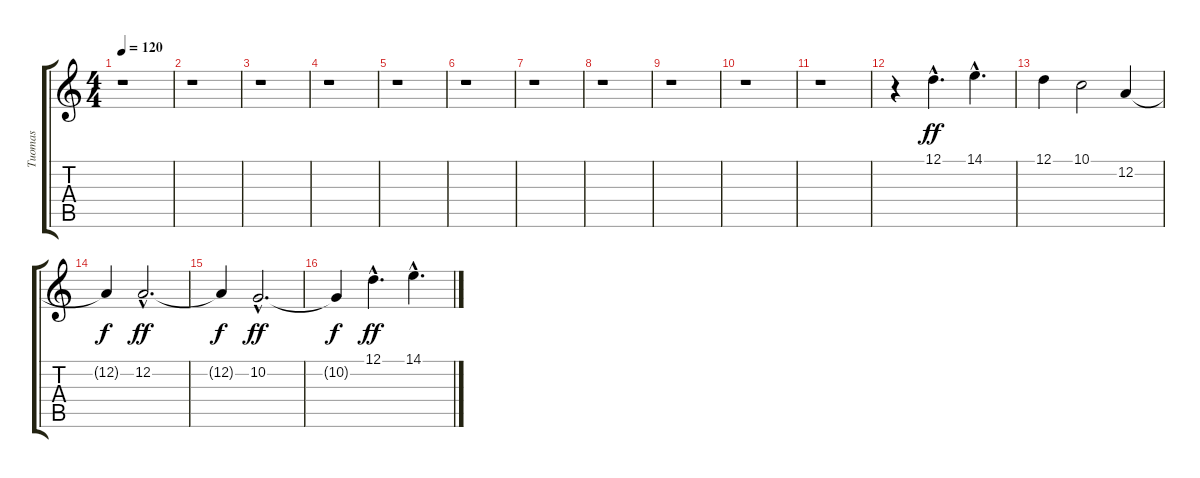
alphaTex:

\track ("Tuomas" "Tuomas") {instrument choiraahs}
\staff {score tabs}
\tuning (D4 A3 F3 C3 G2 D2) {hide}
\ts (4 4)
\tempo 120
\clef g2
\ks c
r.1{dy ff} |
r.1 |
r.1 |
r.1 |
r.1 |
r.1 |
r.1 |
r.1 |
r.1 |
r.1 |
r.1 |
r.4 12.1{hac}.4{d} 14.1{hac}.4{d} |
12.1.4 10.1.2 12.2.4 |
12.2{t}.4{dy f} 12.2{hac}.2{d dy ff} |
12.2{t}.4{dy f} 10.2{hac}.2{d dy ff} |
10.2{t}.4{dy f} 12.1{hac}.4{d dy ff} 14.1{hac}.4{d}
